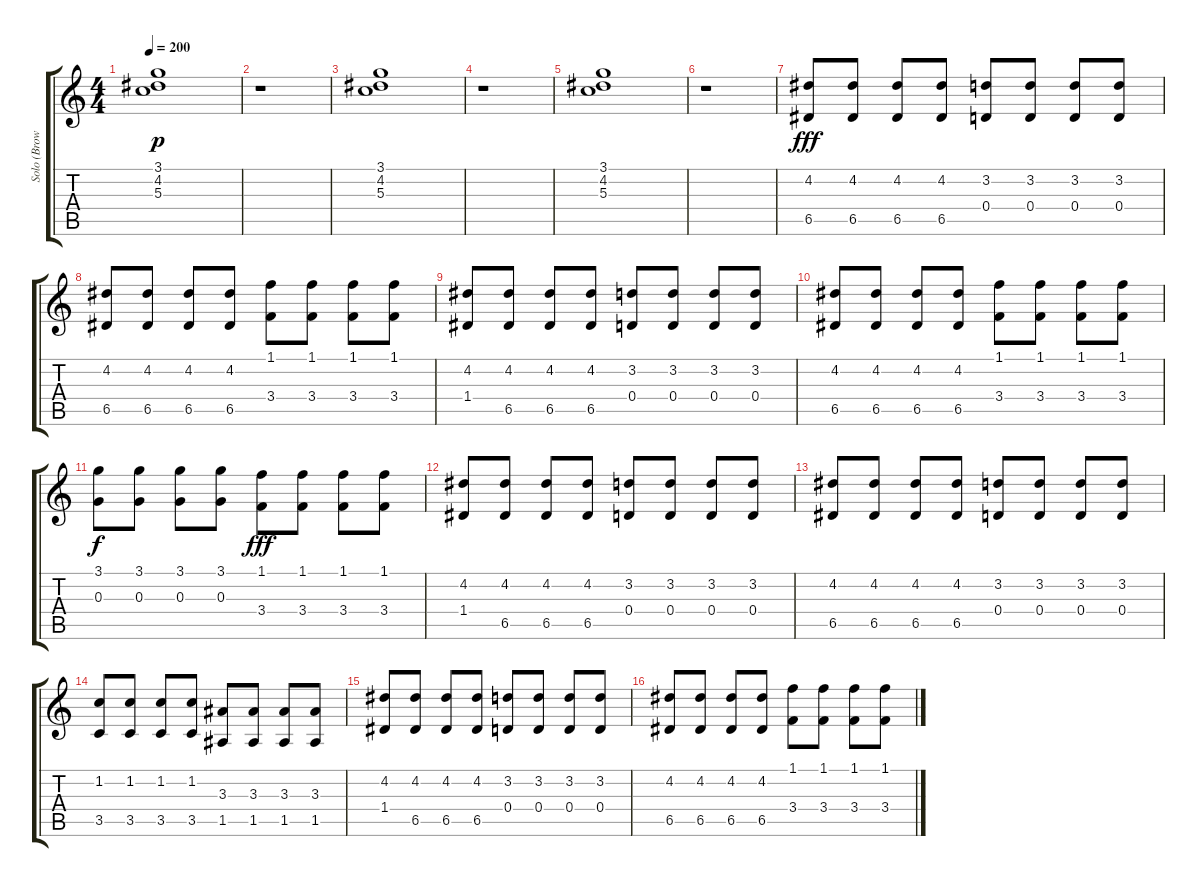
\track ("Solo (Brownsound)" "Solo (Brow") {instrument overdrivenguitar}
\staff {score tabs}
\tuning (E4 B3 G3 D3 A2 E2) {hide}
\ts (4 4)
\tempo 200
\clef g2
\ks c
(3.1 4.2 5.3).1{dy p} |
r.1 |
(3.1 4.2 5.3).1 |
r.1 |
(3.1 4.2 5.3).1 |
r.1 |
(4.2 6.5).8{dy fff volume 15} (4.2 6.5).8 (4.2 6.5).8 (4.2 6.5).8 (3.2 0.4).8 (3.2 0.4).8 (3.2 0.4).8 (3.2 0.4).8 |
(4.2 6.5).8 (4.2 6.5).8 (4.2 6.5).8 (4.2 6.5).8 (1.1 3.4).8 (1.1 3.4).8 (1.1 3.4).8 (1.1 3.4).8 |
(4.2 1.4).8 (4.2 6.5).8 (4.2 6.5).8 (4.2 6.5).8 (3.2 0.4).8 (3.2 0.4).8 (3.2 0.4).8 (3.2 0.4).8 |
(4.2 6.5).8 (4.2 6.5).8 (4.2 6.5).8 (4.2 6.5).8 (1.1 3.4).8 (1.1 3.4).8 (1.1 3.4).8 (1.1 3.4).8 |
(3.1 0.3).8{dy f} (3.1 0.3).8 (3.1 0.3).8 (3.1 0.3).8 (1.1 3.4).8{dy fff} (1.1 3.4).8 (1.1 3.4).8 (1.1 3.4).8 |
(4.2 1.4).8 (4.2 6.5).8 (4.2 6.5).8 (4.2 6.5).8 (3.2 0.4).8 (3.2 0.4).8 (3.2 0.4).8 (3.2 0.4).8 |
(4.2 6.5).8 (4.2 6.5).8 (4.2 6.5).8 (4.2 6.5).8 (3.2 0.4).8 (3.2 0.4).8 (3.2 0.4).8 (3.2 0.4).8 |
(1.2 3.5).8 (1.2 3.5).8 (1.2 3.5).8 (1.2 3.5).8 (3.3 1.5).8 (3.3 1.5).8 (3.3 1.5).8 (3.3 1.5).8 |
(4.2 1.4).8 (4.2 6.5).8 (4.2 6.5).8 (4.2 6.5).8 (3.2 0.4).8 (3.2 0.4).8 (3.2 0.4).8 (3.2 0.4).8 |
(4.2 6.5).8 (4.2 6.5).8 (4.2 6.5).8 (4.2 6.5).8 (1.1 3.4).8 (1.1 3.4).8 (1.1 3.4).8 (1.1 3.4).8
